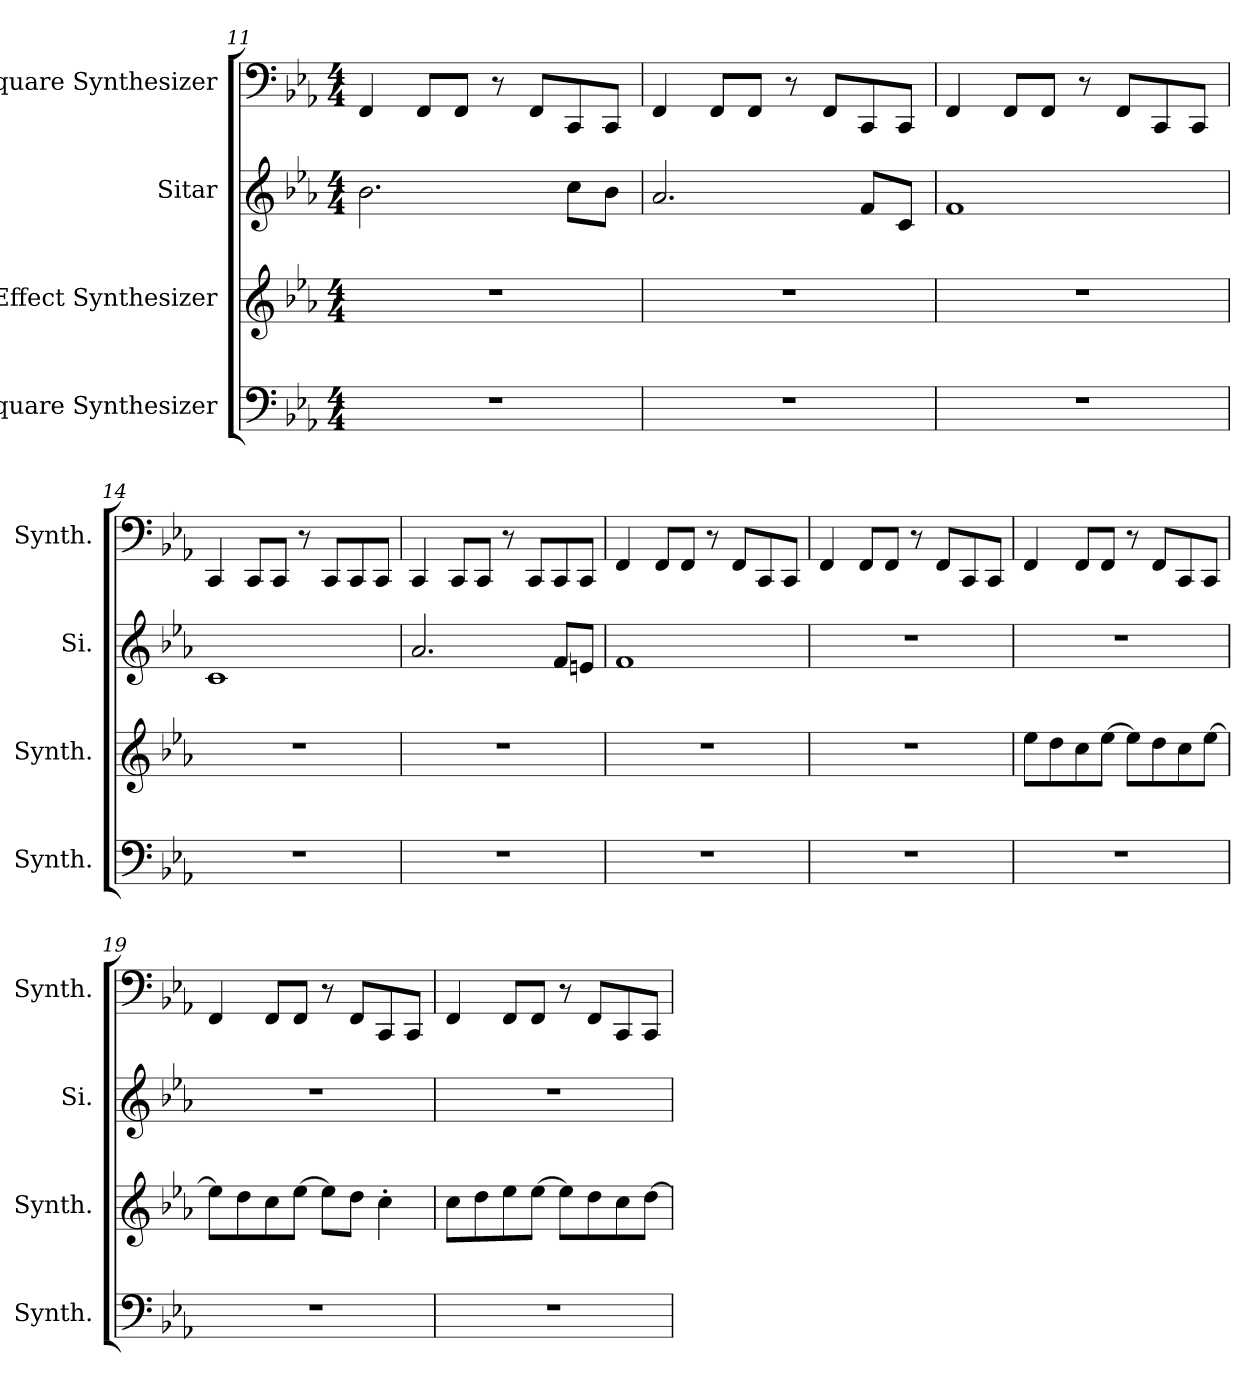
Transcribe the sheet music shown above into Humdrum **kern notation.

**kern	**kern	**kern	**kern
*part4	*part3	*part2	*part1
*staff4	*staff3	*staff2	*staff1
*I"Square Synthesizer	*I"Effect Synthesizer	*I"Sitar	*I"Square Synthesizer
*I'Synth.	*I'Synth.	*I'Si.	*I'Synth.
*clefF4	*clefG2	*clefG2	*clefF4
*k[b-e-a-]	*k[b-e-a-]	*k[b-e-a-]	*k[b-e-a-]
*M4/4	*M4/4	*M4/4	*M4/4
=11	=11	=11	=11
1r	1r	2.b-\	4FF/
.	.	.	8FF/L
.	.	.	8FF/J
.	.	.	8r
.	.	.	8FF/L
.	.	8cc\L	8CC/
.	.	8b-\J	8CC/J
=12	=12	=12	=12
1r	1r	2.a-/	4FF/
.	.	.	8FF/L
.	.	.	8FF/J
.	.	.	8r
.	.	.	8FF/L
.	.	8f/L	8CC/
.	.	8c/J	8CC/J
=13	=13	=13	=13
1r	1r	1f	4FF/
.	.	.	8FF/L
.	.	.	8FF/J
.	.	.	8r
.	.	.	8FF/L
.	.	.	8CC/
.	.	.	8CC/J
=14	=14	=14	=14
1r	1r	1c	4CC/
.	.	.	8CC/L
.	.	.	8CC/J
.	.	.	8r
.	.	.	8CC/L
.	.	.	8CC/
.	.	.	8CC/J
!!LO:PB:g=z
=15	=15	=15	=15
1r	1r	2.a-/	4CC/
.	.	.	8CC/L
.	.	.	8CC/J
.	.	.	8r
.	.	.	8CC/L
.	.	8f/L	8CC/
.	.	8en/J	8CC/J
=16	=16	=16	=16
1r	1r	1f	4FF/
.	.	.	8FF/L
.	.	.	8FF/J
.	.	.	8r
.	.	.	8FF/L
.	.	.	8CC/
.	.	.	8CC/J
=17	=17	=17	=17
1r	1r	1r	4FF/
.	.	.	8FF/L
.	.	.	8FF/J
.	.	.	8r
.	.	.	8FF/L
.	.	.	8CC/
.	.	.	8CC/J
=18	=18	=18	=18
1r	8ee-\L	1r	4FF/
.	8dd\	.	.
.	8cc\	.	8FF/L
.	[8ee-\J	.	8FF/J
.	8ee-\L]	.	8r
.	8dd\	.	8FF/L
.	8cc\	.	8CC/
.	[8ee-\J	.	8CC/J
=19	=19	=19	=19
1r	8ee-\L]	1r	4FF/
.	8dd\	.	.
.	8cc\	.	8FF/L
.	[8ee-\J	.	8FF/J
.	8ee-\L]	.	8r
.	8dd\J	.	8FF/L
.	4cc'\	.	8CC/
.	.	.	8CC/J
!!LO:LB:g=z
=20	=20	=20	=20
1r	8cc\L	1r	4FF/
.	8dd\	.	.
.	8ee-\	.	8FF/L
.	[8ee-\J	.	8FF/J
.	8ee-\L]	.	8r
.	8dd\	.	8FF/L
.	8cc\	.	8CC/
.	[8dd\J	.	8CC/J
=	=	=	=
*-	*-	*-	*-
